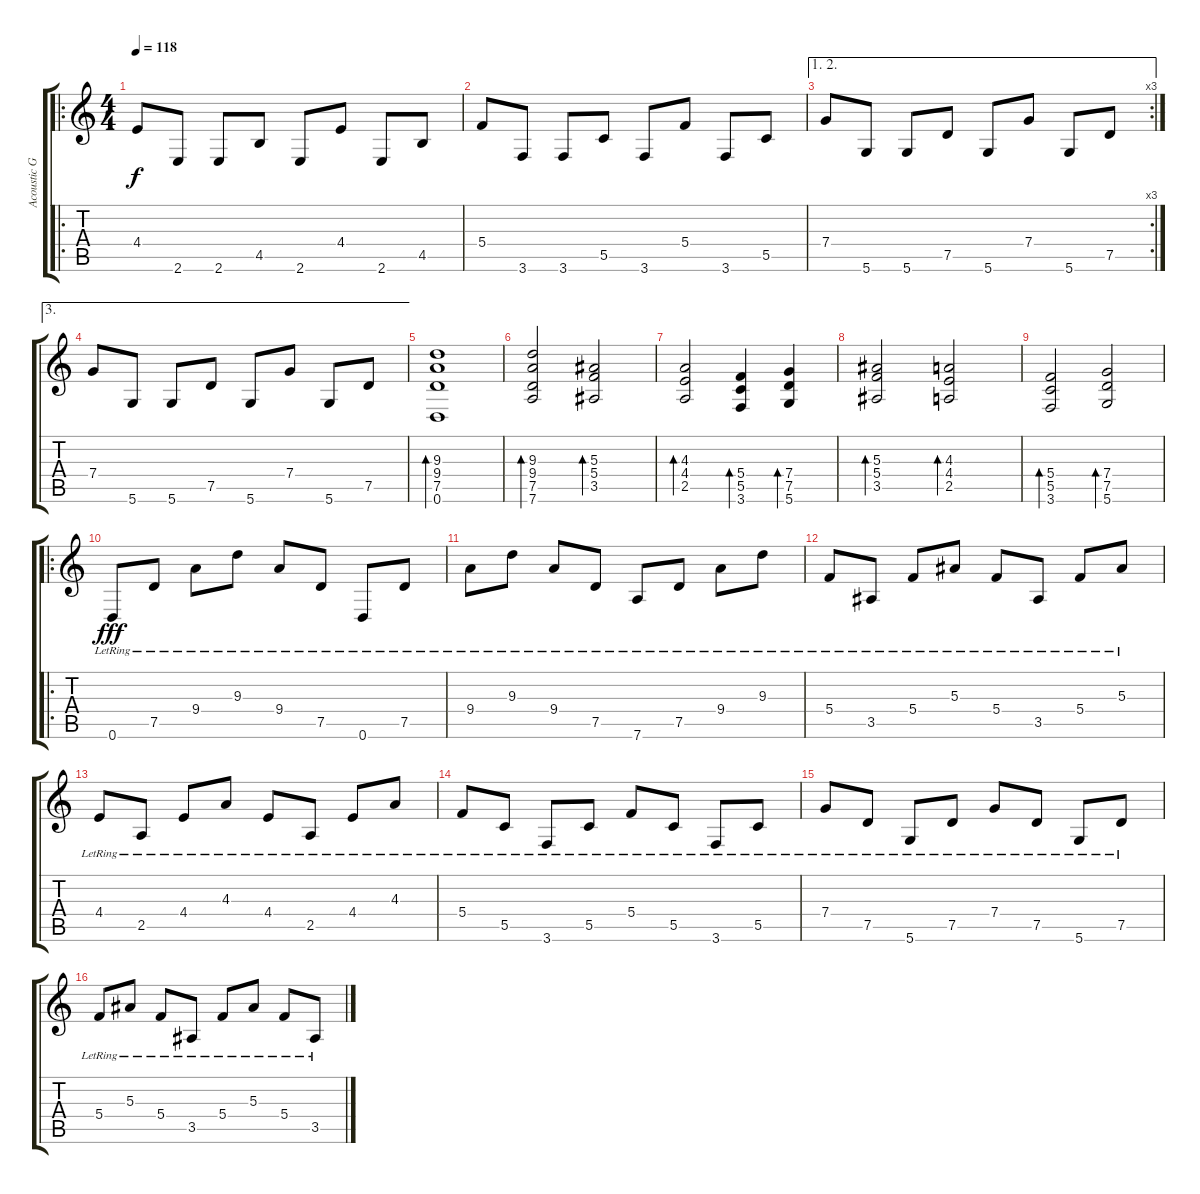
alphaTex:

\track ("Acoustic Guitar 2" "Acoustic G") {instrument acousticguitarsteel}
\staff {score tabs}
\tuning (D4 A3 F3 C3 G2 D2) {hide}
\ro
\ts (4 4)
\tempo 118
\clef g2
\ks c
4.4.8{dy f} 2.6.8 2.6.8 4.5.8 2.6.8 4.4.8 2.6.8 4.5.8 |
5.4.8 3.6.8 3.6.8 5.5.8 3.6.8 5.4.8 3.6.8 5.5.8 |
\ae (1 2)
\rc 3
7.4.8 5.6.8 5.6.8 7.5.8 5.6.8 7.4.8 5.6.8 7.5.8 |
\ae 3
7.4.8 5.6.8 5.6.8 7.5.8 5.6.8 7.4.8 5.6.8 7.5.8 |
(9.3 9.4 7.5 0.6).1{bd 480} |
(9.3 9.4 7.5 7.6).2{bd 120} (5.3 5.4 3.5).2{bd 120} |
(4.3 4.4 2.5).2{bd 120} (5.4 5.5 3.6).4{bd 120} (7.4 7.5 5.6).4{bd 120} |
(5.3 5.4 3.5).2{bd 120} (4.3 4.4 2.5).2{bd 120} |
(5.4 5.5 3.6).2{bd 120} (7.4 7.5 5.6).2{bd 120} |
\ro
0.6{lr}.8{dy fff} 7.5{lr}.8 9.4{lr}.8 9.3{lr}.8 9.4{lr}.8 7.5{lr}.8 0.6{lr}.8 7.5{lr}.8 |
9.4{lr}.8 9.3{lr}.8 9.4{lr}.8 7.5{lr}.8 7.6{lr}.8 7.5{lr}.8 9.4{lr}.8 9.3{lr}.8 |
5.4{lr}.8 3.5{lr}.8 5.4{lr}.8 5.3{lr}.8 5.4{lr}.8 3.5{lr}.8 5.4{lr}.8 5.3{lr}.8 |
4.4{lr}.8 2.5{lr}.8 4.4{lr}.8 4.3{lr}.8 4.4{lr}.8 2.5{lr}.8 4.4{lr}.8 4.3{lr}.8 |
5.4{lr}.8 5.5{lr}.8 3.6{lr}.8 5.5{lr}.8 5.4{lr}.8 5.5{lr}.8 3.6{lr}.8 5.5{lr}.8 |
7.4{lr}.8 7.5{lr}.8 5.6{lr}.8 7.5{lr}.8 7.4{lr}.8 7.5{lr}.8 5.6{lr}.8 7.5{lr}.8 |
5.4{lr}.8 5.3{lr}.8 5.4{lr}.8 3.5{lr}.8 5.4{lr}.8 5.3{lr}.8 5.4{lr}.8 3.5{lr}.8
